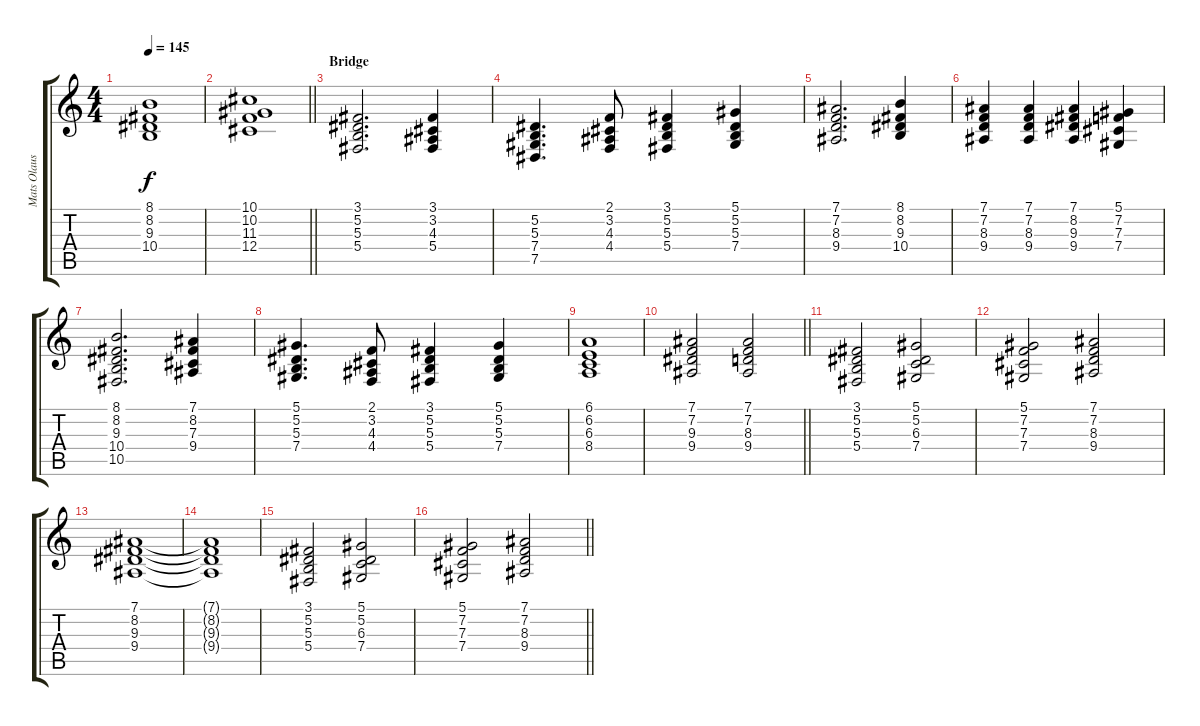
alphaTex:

\track ("Mats Olausson" "Mats Olaus") {instrument stringensemble1}
\staff {score tabs}
\tuning (Eb4 Bb3 Gb3 Db3 Ab2 Eb2) {hide}
\ts (4 4)
\tempo 145
\clef g2
\ks c
(8.1 8.2 9.3 10.4).1{dy f} |
\barLineRight lightlight
(10.1 10.2 11.3 12.4).1 |
\section ("" "Bridge")
(3.1 5.2 5.3 5.4).2{d} (3.1 3.2 4.3 5.4).4 |
(5.2 5.3 7.4 7.5).4{d} (2.1 3.2 4.3 4.4).8 (3.1 5.2 5.3 5.4).4 (5.1 5.2 5.3 7.4).4 |
(7.1 7.2 8.3 9.4).2{d} (8.1 8.2 9.3 10.4).4 |
(7.1 7.2 8.3 9.4).4 (7.1 7.2 8.3 9.4).4 (7.1 8.2 9.3 9.4).4 (5.1 7.2 7.3 7.4).4 |
(8.1 8.2 9.3 10.4 10.5).2{d} (7.1 8.2 7.3 9.4).4 |
(5.1 5.2 5.3 7.4).4{d} (2.1 3.2 4.3 4.4).8 (3.1 5.2 5.3 5.4).4 (5.1 5.2 5.3 7.4).4 |
(6.1 6.2 6.3 8.4).1 |
\barLineRight lightlight
(7.1 7.2 9.3 9.4).2 (7.1 7.2 8.3 9.4).2 |
(3.1 5.2 5.3 5.4).2 (5.1 5.2 6.3 7.4).2 |
(5.1 7.2 7.3 7.4).2 (7.1 7.2 8.3 9.4).2 |
(7.1 8.2 9.3 9.4).1 |
(7.1{t} 8.2{t} 9.3{t} 9.4{t}).1 |
(3.1 5.2 5.3 5.4).2 (5.1 5.2 6.3 7.4).2 |
\barLineRight lightlight
(5.1 7.2 7.3 7.4).2 (7.1 7.2 8.3 9.4).2
